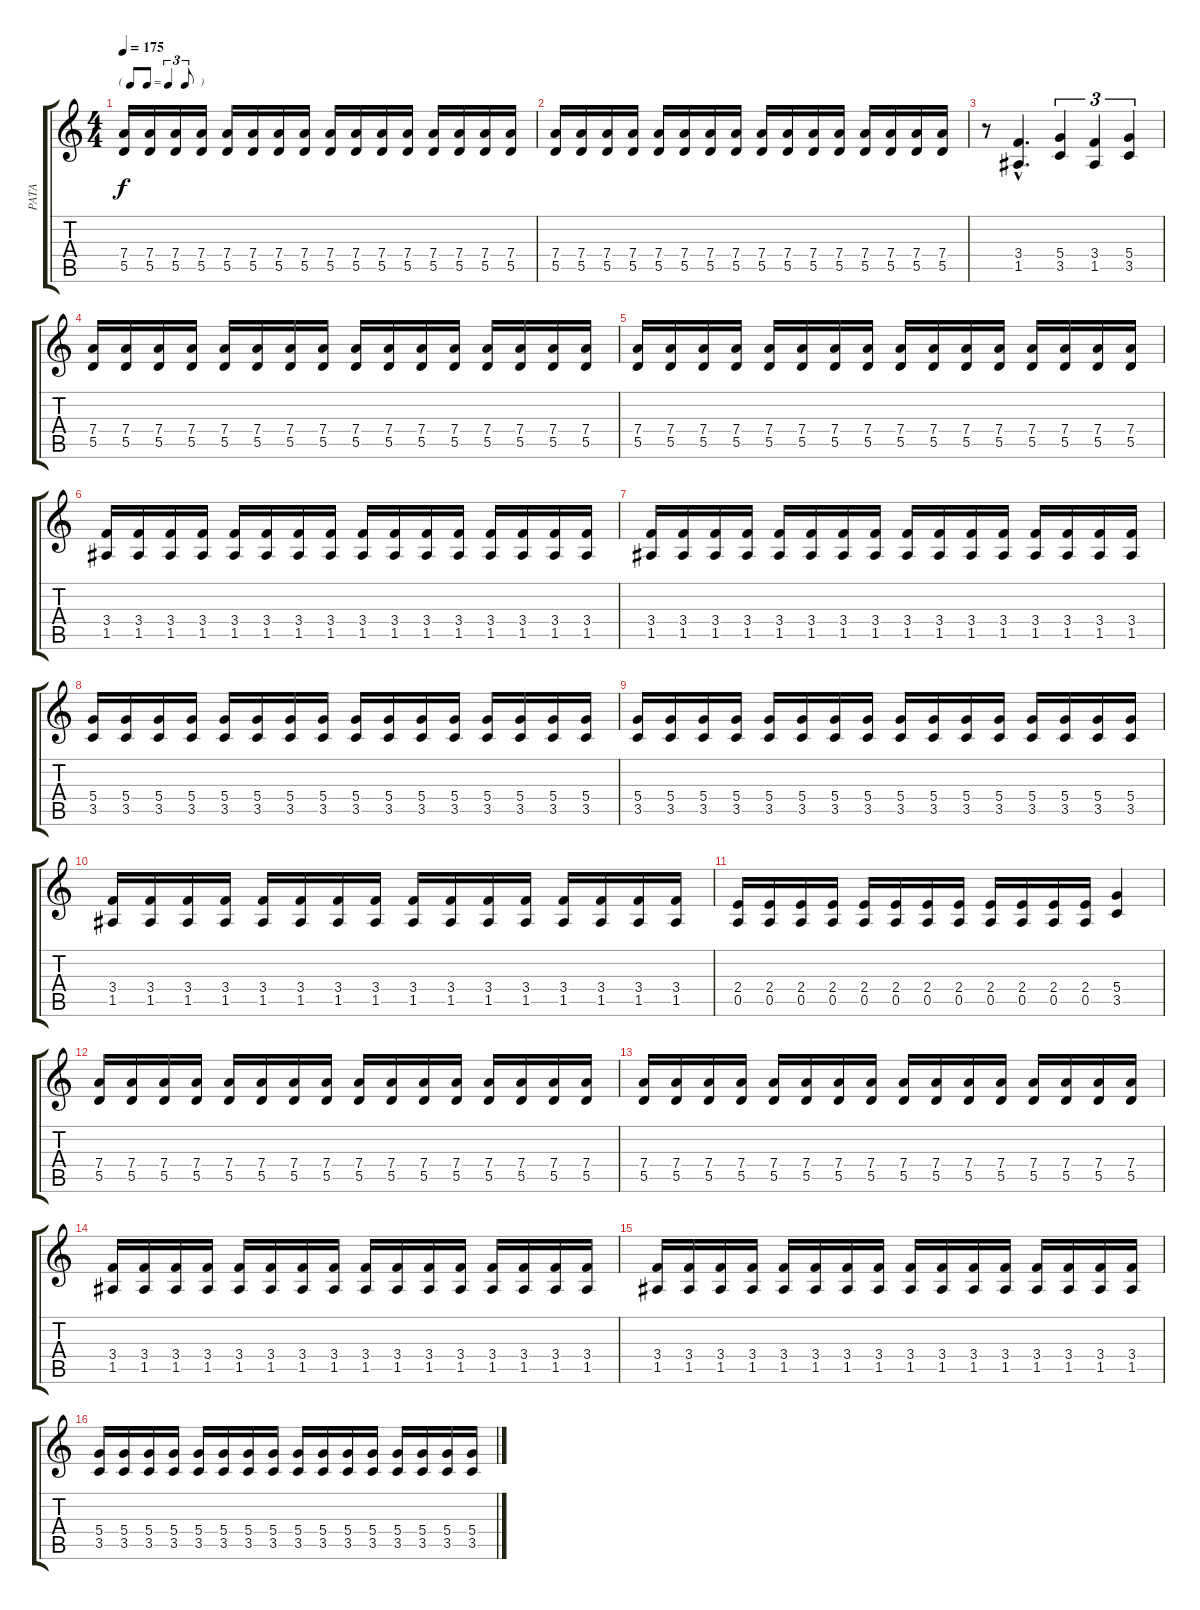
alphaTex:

\track ("PATA" "PATA") {instrument distortionguitar}
\staff {score tabs}
\tuning (E4 B3 G3 D3 A2 E2) {hide}
\ts (4 4)
\tf triplet8th
\tempo 175
\clef g2
\ks c
(7.4 5.5).16{dy f} (7.4 5.5).16 (7.4 5.5).16 (7.4 5.5).16 (7.4 5.5).16 (7.4 5.5).16 (7.4 5.5).16 (7.4 5.5).16 (7.4 5.5).16 (7.4 5.5).16 (7.4 5.5).16 (7.4 5.5).16 (7.4 5.5).16 (7.4 5.5).16 (7.4 5.5).16 (7.4 5.5).16 |
(7.4 5.5).16 (7.4 5.5).16 (7.4 5.5).16 (7.4 5.5).16 (7.4 5.5).16 (7.4 5.5).16 (7.4 5.5).16 (7.4 5.5).16 (7.4 5.5).16 (7.4 5.5).16 (7.4 5.5).16 (7.4 5.5).16 (7.4 5.5).16 (7.4 5.5).16 (7.4 5.5).16 (7.4 5.5).16 |
r.8 (3.4{hac} 1.5{hac}).4{d} (5.4 3.5).4{tu (3 2)} (3.4 1.5).4{tu (3 2)} (5.4 3.5).4{tu (3 2)} |
(7.4 5.5).16 (7.4 5.5).16 (7.4 5.5).16 (7.4 5.5).16 (7.4 5.5).16 (7.4 5.5).16 (7.4 5.5).16 (7.4 5.5).16 (7.4 5.5).16 (7.4 5.5).16 (7.4 5.5).16 (7.4 5.5).16 (7.4 5.5).16 (7.4 5.5).16 (7.4 5.5).16 (7.4 5.5).16 |
(7.4 5.5).16 (7.4 5.5).16 (7.4 5.5).16 (7.4 5.5).16 (7.4 5.5).16 (7.4 5.5).16 (7.4 5.5).16 (7.4 5.5).16 (7.4 5.5).16 (7.4 5.5).16 (7.4 5.5).16 (7.4 5.5).16 (7.4 5.5).16 (7.4 5.5).16 (7.4 5.5).16 (7.4 5.5).16 |
(3.4 1.5).16 (3.4 1.5).16 (3.4 1.5).16 (3.4 1.5).16 (3.4 1.5).16 (3.4 1.5).16 (3.4 1.5).16 (3.4 1.5).16 (3.4 1.5).16 (3.4 1.5).16 (3.4 1.5).16 (3.4 1.5).16 (3.4 1.5).16 (3.4 1.5).16 (3.4 1.5).16 (3.4 1.5).16 |
(3.4 1.5).16 (3.4 1.5).16 (3.4 1.5).16 (3.4 1.5).16 (3.4 1.5).16 (3.4 1.5).16 (3.4 1.5).16 (3.4 1.5).16 (3.4 1.5).16 (3.4 1.5).16 (3.4 1.5).16 (3.4 1.5).16 (3.4 1.5).16 (3.4 1.5).16 (3.4 1.5).16 (3.4 1.5).16 |
(5.4 3.5).16 (5.4 3.5).16 (5.4 3.5).16 (5.4 3.5).16 (5.4 3.5).16 (5.4 3.5).16 (5.4 3.5).16 (5.4 3.5).16 (5.4 3.5).16 (5.4 3.5).16 (5.4 3.5).16 (5.4 3.5).16 (5.4 3.5).16 (5.4 3.5).16 (5.4 3.5).16 (5.4 3.5).16 |
(5.4 3.5).16 (5.4 3.5).16 (5.4 3.5).16 (5.4 3.5).16 (5.4 3.5).16 (5.4 3.5).16 (5.4 3.5).16 (5.4 3.5).16 (5.4 3.5).16 (5.4 3.5).16 (5.4 3.5).16 (5.4 3.5).16 (5.4 3.5).16 (5.4 3.5).16 (5.4 3.5).16 (5.4 3.5).16 |
(3.4 1.5).16 (3.4 1.5).16 (3.4 1.5).16 (3.4 1.5).16 (3.4 1.5).16 (3.4 1.5).16 (3.4 1.5).16 (3.4 1.5).16 (3.4 1.5).16 (3.4 1.5).16 (3.4 1.5).16 (3.4 1.5).16 (3.4 1.5).16 (3.4 1.5).16 (3.4 1.5).16 (3.4 1.5).16 |
(2.4 0.5).16 (2.4 0.5).16 (2.4 0.5).16 (2.4 0.5).16 (2.4 0.5).16 (2.4 0.5).16 (2.4 0.5).16 (2.4 0.5).16 (2.4 0.5).16 (2.4 0.5).16 (2.4 0.5).16 (2.4 0.5).16 (5.4 3.5).4 |
(7.4 5.5).16 (7.4 5.5).16 (7.4 5.5).16 (7.4 5.5).16 (7.4 5.5).16 (7.4 5.5).16 (7.4 5.5).16 (7.4 5.5).16 (7.4 5.5).16 (7.4 5.5).16 (7.4 5.5).16 (7.4 5.5).16 (7.4 5.5).16 (7.4 5.5).16 (7.4 5.5).16 (7.4 5.5).16 |
(7.4 5.5).16 (7.4 5.5).16 (7.4 5.5).16 (7.4 5.5).16 (7.4 5.5).16 (7.4 5.5).16 (7.4 5.5).16 (7.4 5.5).16 (7.4 5.5).16 (7.4 5.5).16 (7.4 5.5).16 (7.4 5.5).16 (7.4 5.5).16 (7.4 5.5).16 (7.4 5.5).16 (7.4 5.5).16 |
(3.4 1.5).16 (3.4 1.5).16 (3.4 1.5).16 (3.4 1.5).16 (3.4 1.5).16 (3.4 1.5).16 (3.4 1.5).16 (3.4 1.5).16 (3.4 1.5).16 (3.4 1.5).16 (3.4 1.5).16 (3.4 1.5).16 (3.4 1.5).16 (3.4 1.5).16 (3.4 1.5).16 (3.4 1.5).16 |
(3.4 1.5).16 (3.4 1.5).16 (3.4 1.5).16 (3.4 1.5).16 (3.4 1.5).16 (3.4 1.5).16 (3.4 1.5).16 (3.4 1.5).16 (3.4 1.5).16 (3.4 1.5).16 (3.4 1.5).16 (3.4 1.5).16 (3.4 1.5).16 (3.4 1.5).16 (3.4 1.5).16 (3.4 1.5).16 |
(5.4 3.5).16 (5.4 3.5).16 (5.4 3.5).16 (5.4 3.5).16 (5.4 3.5).16 (5.4 3.5).16 (5.4 3.5).16 (5.4 3.5).16 (5.4 3.5).16 (5.4 3.5).16 (5.4 3.5).16 (5.4 3.5).16 (5.4 3.5).16 (5.4 3.5).16 (5.4 3.5).16 (5.4 3.5).16
